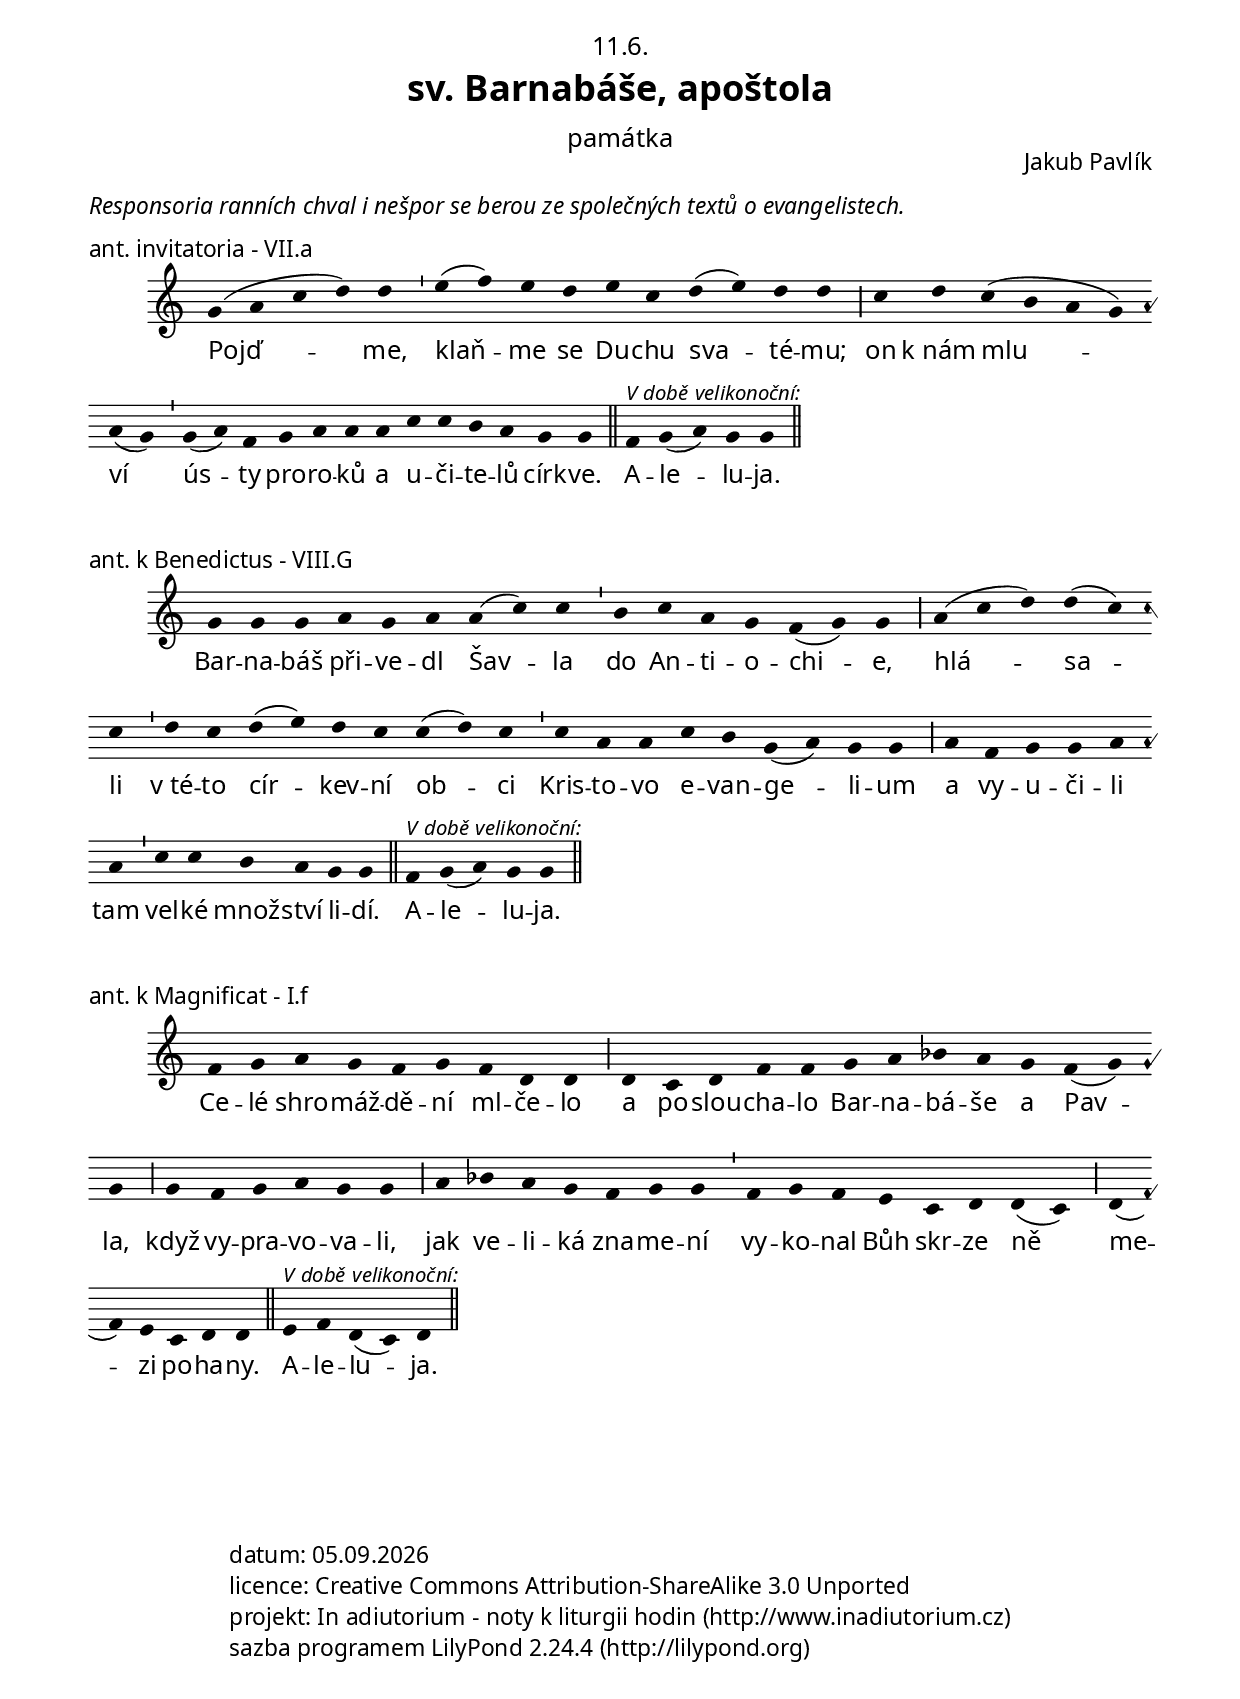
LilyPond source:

\version "2.15.37"

\include "../spolecne.ly"

\header {
  title = \markup\titleSvatek
            "sv. Barnabáše, apoštola"
            památka
            11.6.
  composer = "Jakub Pavlík"
}

\markup\justify\italic{
  Responsoria ranních chval i nešpor se berou
  ze společných textů o evangelistech.
}

\score {
  \relative c'' {
    \choralniRezim
    g4( a c d) d \barMin
    e( f) e d e c d( e) d d \barMaior
    c d c( b a g) a( g) \barMin
    g( a) f g a a a c c b a g g \barFinalis

    f^\markup\rubrVelikAleluja g( a) g g \barFinalis
  }
  \addlyrics {
    Pojď -- me,
    klaň -- me se Du -- chu sva -- té -- mu;
    on k_nám mlu -- ví
    ús -- ty pro -- ro -- ků a u -- či -- te -- lů círk -- ve.

    A -- le -- lu -- ja.
  }
  \header {
    quid = "ant. invitatoria"
    modus = "VII"
    differentia = "a"
    psalmus = ""
    id = "invit"
    piece = \markup {\sestavTitulekBezZalmu}
  }
}

\score {
  \relative c'' {
    \choralniRezim
    g4 g g a g a a( c) c \barMin
    b c a g f( g) g \barMaior
    a( c d) d( c) c \barMin
    d c d( e) d c c( d) c \barMin
    c a a c b g( a) g g \barMaior
    a f g g a a \barMin
    c c b a g g \barFinalis

    f^\markup\rubrVelikAleluja g( a) g g \barFinalis
  }
  \addlyrics {
    Bar -- na -- báš při -- ve -- dl Šav -- la
    do An -- ti -- o -- chi -- e,
    hlá -- sa -- li v_té -- to cír -- kev -- ní ob -- ci
    Kris -- to -- vo e -- van -- ge -- li -- um
    a vy -- u -- či -- li tam
    vel -- ké množ -- ství li -- dí.

    A -- le -- lu -- ja.
  }
  \header {
    quid = "ant. k Benedictus"
    modus = "VIII"
    differentia = "G"
    psalmus = ""
    id = "aben"
    piece = \markup {\sestavTitulekBezZalmu}
  }
}

\score {
  \relative c' {
    \choralniRezim
    f4 g a g f g f d d \barMaior
    d c d f f g a bes a g f( g) g \barMaior
    g f g a g g \barMaior
    a bes a g f g g \barMin
    f g f e c d d( c) \barMaior
    d( f) e c d d \barFinalis

    e^\markup\rubrVelikAleluja f d( c) d \barFinalis
  }
  \addlyrics {
    Ce -- lé shro -- máž -- dě -- ní ml -- če -- lo
    a po -- slou -- cha -- lo Bar -- na -- bá -- še a Pav -- la,
    když vy -- pra -- vo -- va -- li,
    jak ve -- li -- ká zna -- me -- ní
    vy -- ko -- nal Bůh skr -- ze ně
    me -- zi po -- ha -- ny.

    A -- le -- lu -- ja.
  }
  \header {
    quid = "ant. k Magnificat"
    modus = "I"
    differentia = "f"
    psalmus = ""
    id = "amag"
    piece = \markup {\sestavTitulekBezZalmu}
  }
}